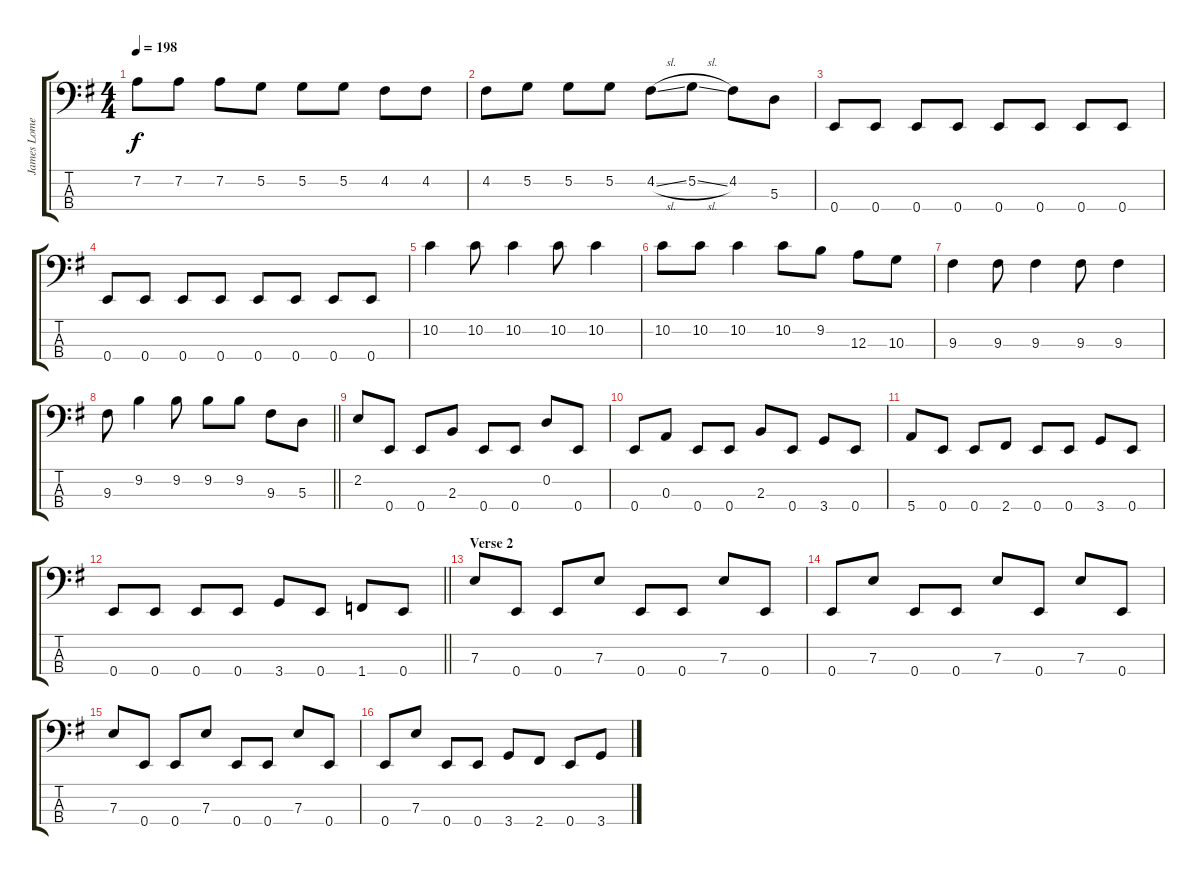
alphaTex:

\track ("James Lomenzo" "James Lome") {instrument electricbasspick}
\staff {score tabs}
\tuning (G2 D2 A1 E1) {hide}
\ts (4 4)
\tempo 198
\clef f4
\ks g
7.2.8{dy f} 7.2.8 7.2.8 5.2.8 5.2.8 5.2.8 4.2.8 4.2.8 |
4.2.8 5.2.8 5.2.8 5.2.8 4.2{sl}.8 5.2{sl}.8 4.2.8 5.3.8 |
0.4.8 0.4.8 0.4.8 0.4.8 0.4.8 0.4.8 0.4.8 0.4.8 |
0.4.8 0.4.8 0.4.8 0.4.8 0.4.8 0.4.8 0.4.8 0.4.8 |
10.2.4 10.2.8 10.2.4 10.2.8 10.2.4 |
10.2.8 10.2.8 10.2.4 10.2.8 9.2.8 12.3.8 10.3.8 |
9.3.4 9.3.8 9.3.4 9.3.8 9.3.4 |
\barLineRight lightlight
9.3.8 9.2.4 9.2.8 9.2.8 9.2.8 9.3.8 5.3.8 |
2.2.8 0.4.8 0.4.8 2.3.8 0.4.8 0.4.8 0.2.8 0.4.8 |
0.4.8 0.3.8 0.4.8 0.4.8 2.3.8 0.4.8 3.4.8 0.4.8 |
5.4.8 0.4.8 0.4.8 2.4.8 0.4.8 0.4.8 3.4.8 0.4.8 |
\barLineRight lightlight
0.4.8 0.4.8 0.4.8 0.4.8 3.4.8 0.4.8 1.4.8 0.4.8 |
\section ("" "Verse 2")
7.3.8 0.4.8 0.4.8 7.3.8 0.4.8 0.4.8 7.3.8 0.4.8 |
0.4.8 7.3.8 0.4.8 0.4.8 7.3.8 0.4.8 7.3.8 0.4.8 |
7.3.8 0.4.8 0.4.8 7.3.8 0.4.8 0.4.8 7.3.8 0.4.8 |
0.4.8 7.3.8 0.4.8 0.4.8 3.4.8 2.4.8 0.4.8 3.4.8
